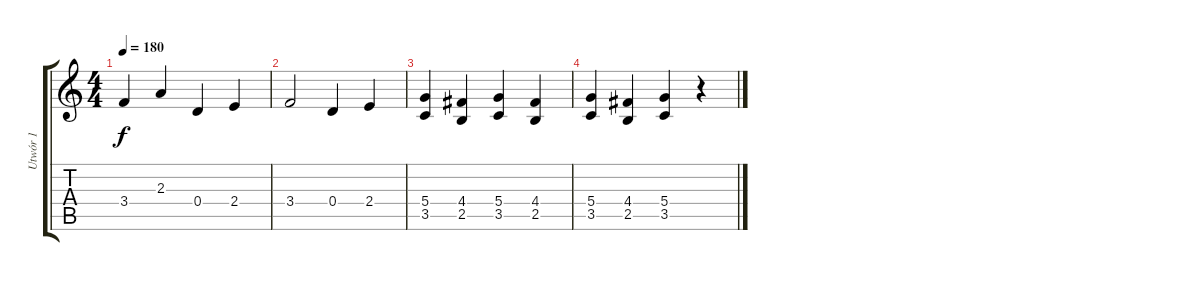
\track ("Utwór 1" "Utwór 1") {instrument distortionguitar}
\staff {score tabs}
\tuning (E4 B3 G3 D3 A2 E2) {hide}
\ts (4 4)
\tempo 180
\clef g2
\ks c
3.4.4{dy f} 2.3.4 0.4.4 2.4.4 |
3.4.2 0.4.4 2.4.4 |
(5.4 3.5).4 (4.4 2.5).4 (5.4 3.5).4 (4.4 2.5).4 |
(5.4 3.5).4 (4.4 2.5).4 (5.4 3.5).4 r.4
